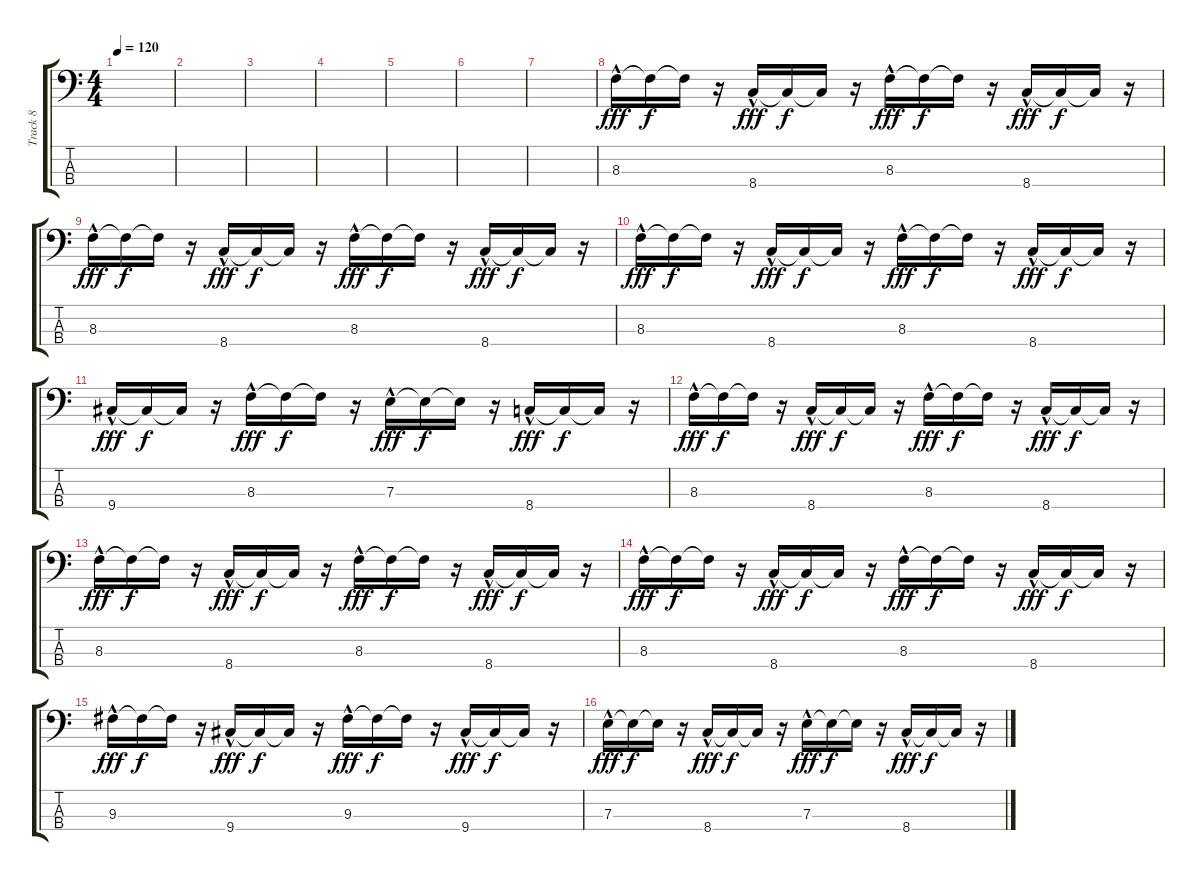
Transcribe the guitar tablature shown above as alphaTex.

\track ("Track 8" "Track 8") {instrument slapbass1}
\staff {score tabs}
\tuning (G2 D2 A1 E1) {hide}
\ts (4 4)
\tempo 120
\clef f4
\ks c
|
|
|
|
|
|
|
8.3{hac}.16{dy fff volume 16} 8.3{t}.16{dy f} 8.3{t}.16 r.16 8.4{hac}.16{dy fff} 8.4{t}.16{dy f} 8.4{t}.16 r.16 8.3{hac}.16{dy fff} 8.3{t}.16{dy f} 8.3{t}.16 r.16 8.4{hac}.16{dy fff} 8.4{t}.16{dy f} 8.4{t}.16 r.16 |
8.3{hac}.16{dy fff} 8.3{t}.16{dy f} 8.3{t}.16 r.16 8.4{hac}.16{dy fff} 8.4{t}.16{dy f} 8.4{t}.16 r.16 8.3{hac}.16{dy fff} 8.3{t}.16{dy f} 8.3{t}.16 r.16 8.4{hac}.16{dy fff} 8.4{t}.16{dy f} 8.4{t}.16 r.16 |
8.3{hac}.16{dy fff} 8.3{t}.16{dy f} 8.3{t}.16 r.16 8.4{hac}.16{dy fff} 8.4{t}.16{dy f} 8.4{t}.16 r.16 8.3{hac}.16{dy fff} 8.3{t}.16{dy f} 8.3{t}.16 r.16 8.4{hac}.16{dy fff} 8.4{t}.16{dy f} 8.4{t}.16 r.16 |
9.4{hac}.16{dy fff} 9.4{t}.16{dy f} 9.4{t}.16 r.16 8.3{hac}.16{dy fff} 8.3{t}.16{dy f} 8.3{t}.16 r.16 7.3{hac}.16{dy fff} 7.3{t}.16{dy f} 7.3{t}.16 r.16 8.4{hac}.16{dy fff} 8.4{t}.16{dy f} 8.4{t}.16 r.16 |
8.3{hac}.16{dy fff} 8.3{t}.16{dy f} 8.3{t}.16 r.16 8.4{hac}.16{dy fff} 8.4{t}.16{dy f} 8.4{t}.16 r.16 8.3{hac}.16{dy fff} 8.3{t}.16{dy f} 8.3{t}.16 r.16 8.4{hac}.16{dy fff} 8.4{t}.16{dy f} 8.4{t}.16 r.16 |
8.3{hac}.16{dy fff} 8.3{t}.16{dy f} 8.3{t}.16 r.16 8.4{hac}.16{dy fff} 8.4{t}.16{dy f} 8.4{t}.16 r.16 8.3{hac}.16{dy fff} 8.3{t}.16{dy f} 8.3{t}.16 r.16 8.4{hac}.16{dy fff} 8.4{t}.16{dy f} 8.4{t}.16 r.16 |
8.3{hac}.16{dy fff} 8.3{t}.16{dy f} 8.3{t}.16 r.16 8.4{hac}.16{dy fff} 8.4{t}.16{dy f} 8.4{t}.16 r.16 8.3{hac}.16{dy fff} 8.3{t}.16{dy f} 8.3{t}.16 r.16 8.4{hac}.16{dy fff} 8.4{t}.16{dy f} 8.4{t}.16 r.16 |
9.3{hac}.16{dy fff} 9.3{t}.16{dy f} 9.3{t}.16 r.16 9.4{hac}.16{dy fff} 9.4{t}.16{dy f} 9.4{t}.16 r.16 9.3{hac}.16{dy fff} 9.3{t}.16{dy f} 9.3{t}.16 r.16 9.4{hac}.16{dy fff} 9.4{t}.16{dy f} 9.4{t}.16 r.16 |
7.3{hac}.16{dy fff} 7.3{t}.16{dy f} 7.3{t}.16 r.16 8.4{hac}.16{dy fff} 8.4{t}.16{dy f} 8.4{t}.16 r.16 7.3{hac}.16{dy fff} 7.3{t}.16{dy f} 7.3{t}.16 r.16 8.4{hac}.16{dy fff} 8.4{t}.16{dy f} 8.4{t}.16 r.16
